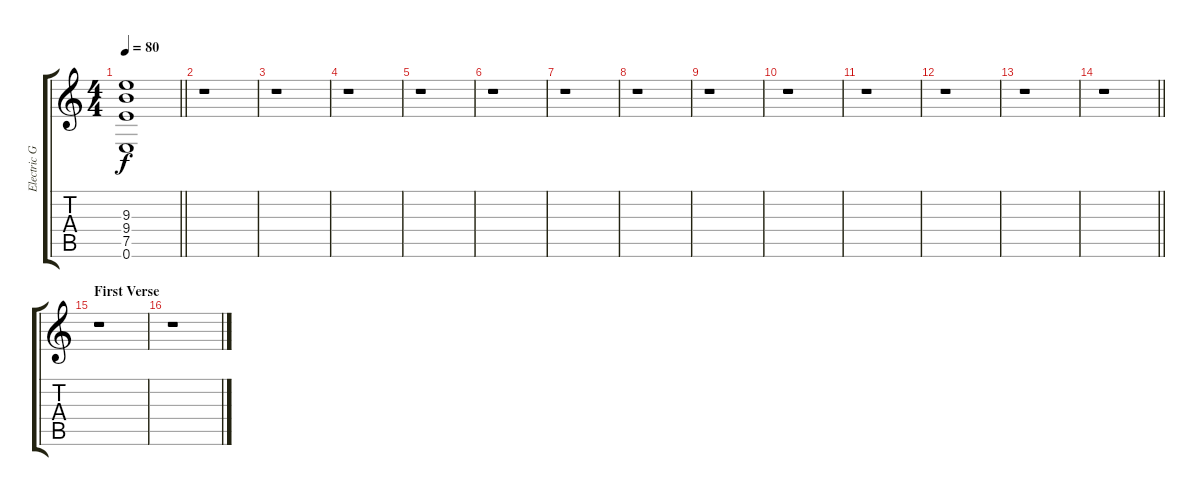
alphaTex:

\track ("Electric Guitar I" "Electric G") {instrument distortionguitar}
\staff {score tabs}
\tuning (E4 B3 G3 D3 A2 E2) {hide}
\ts (4 4)
\tempo 80
\clef g2
\barLineRight lightlight
\ks c
(9.3{t} 9.4{t} 7.5{t} 0.6{t}).1{dy f} |
r.1 |
r.1 |
r.1 |
r.1 |
r.1 |
r.1 |
r.1 |
r.1 |
r.1 |
r.1 |
r.1 |
r.1 |
\barLineRight lightlight
r.1 |
\section ("" "First Verse")
r.1 |
r.1
